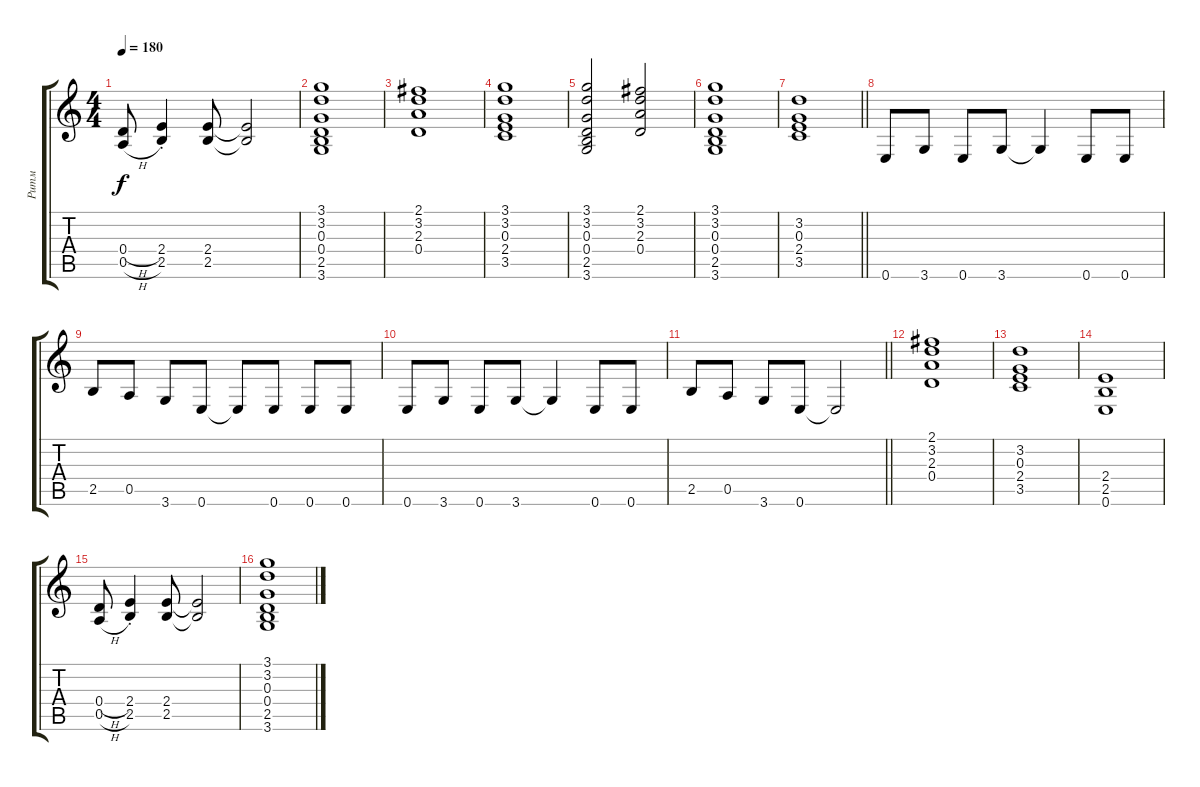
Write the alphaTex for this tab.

\track ("Ритм" "Ритм") {instrument distortionguitar}
\staff {score tabs}
\tuning (E4 B3 G3 D3 A2 E2) {hide}
\ts (4 4)
\tempo 180
\clef g2
\ks c
(0.4{h} 0.5{h}).8{dy f} (2.4{st} 2.5{st}).4 (2.4 2.5).8 (2.4{t} 2.5{t}).2 |
(3.1 3.2 0.3 0.4 2.5 3.6).1 |
(2.1 3.2 2.3 0.4).1 |
(3.1 3.2 0.3 2.4 3.5).1 |
(3.1 3.2 0.3 0.4 2.5 3.6).2 (2.1 3.2 2.3 0.4).2 |
(3.1 3.2 0.3 0.4 2.5 3.6).1 |
\barLineRight lightlight
(3.2 0.3 2.4 3.5).1 |
0.6.8 3.6.8 0.6.8 3.6.8 3.6{t}.4 0.6.8 0.6.8 |
2.5.8 0.5.8 3.6.8 0.6.8 0.6{t}.8 0.6.8 0.6.8 0.6.8 |
0.6.8 3.6.8 0.6.8 3.6.8 3.6{t}.4 0.6.8 0.6.8 |
\barLineRight lightlight
2.5.8 0.5.8 3.6.8 0.6.8 0.6{t}.2 |
(2.1 3.2 2.3 0.4).1 |
(3.2 0.3 2.4 3.5).1 |
(2.4 2.5 0.6).1 |
(0.4{h} 0.5{h}).8 (2.4{st} 2.5{st}).4 (2.4 2.5).8 (2.4{t} 2.5{t}).2 |
(3.1 3.2 0.3 0.4 2.5 3.6).1
